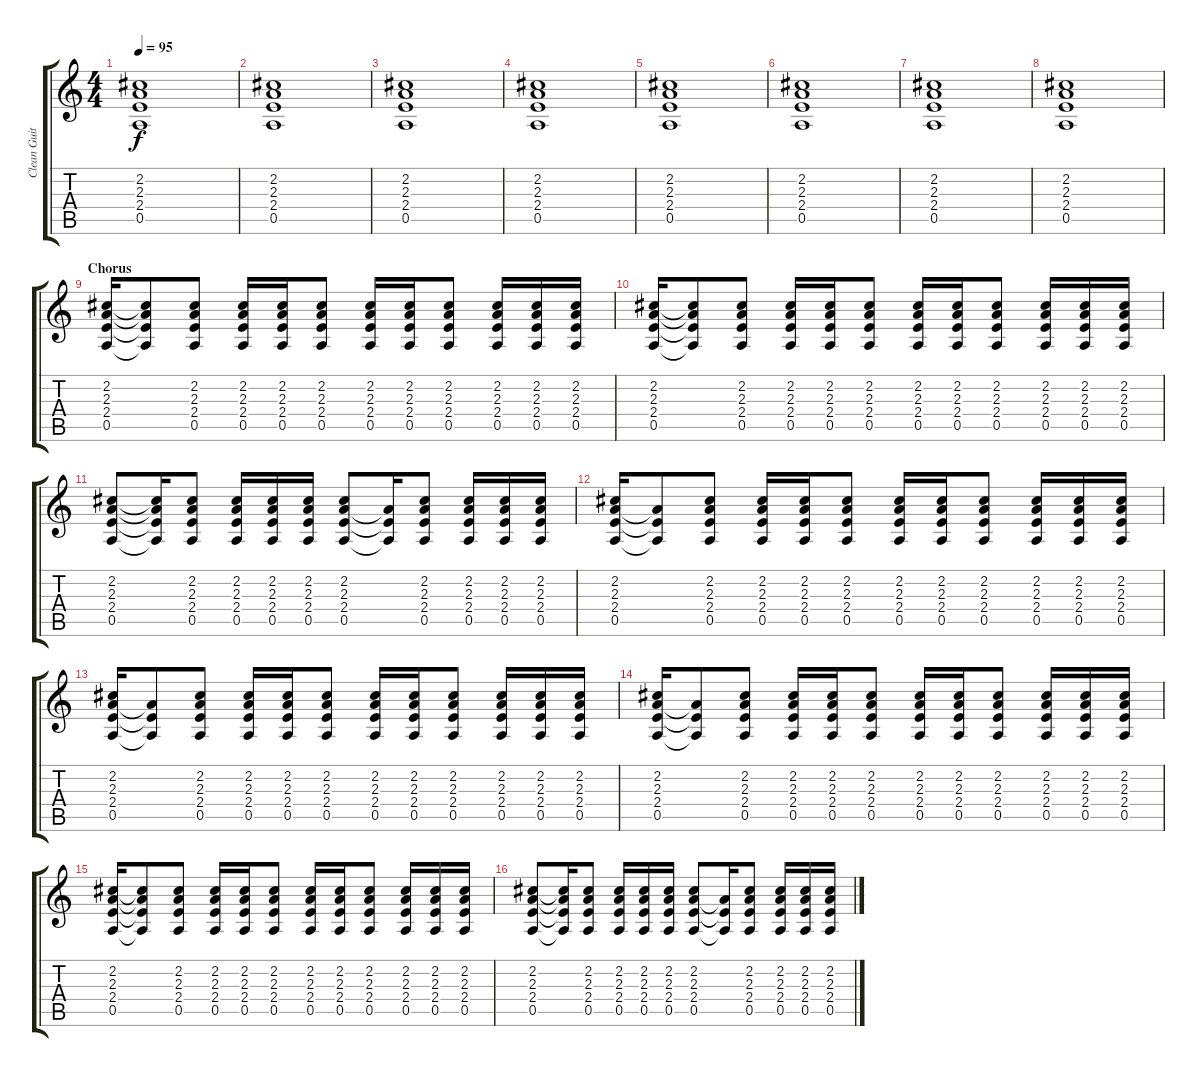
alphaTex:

\track ("Clean Guitar" "Clean Guit") {instrument electricguitarclean}
\staff {score tabs}
\tuning (E4 B3 G3 D3 A2 E2) {hide}
\ts (4 4)
\tempo 95
\clef g2
\ks c
(2.2 2.3 2.4 0.5).1{dy f} |
(2.2 2.3 2.4 0.5).1 |
(2.2 2.3 2.4 0.5).1 |
(2.2 2.3 2.4 0.5).1 |
(2.2 2.3 2.4 0.5).1 |
(2.2 2.3 2.4 0.5).1 |
(2.2 2.3 2.4 0.5).1 |
(2.2 2.3 2.4 0.5).1 |
\section ("" "Chorus")
(2.2 2.3 2.4 0.5).16 (2.2{t} 2.3{t} 2.4{t} 0.5{t}).8 (2.2 2.3 2.4 0.5).8 (2.2 2.3 2.4 0.5).16 (2.2 2.3 2.4 0.5).16 (2.2 2.3 2.4 0.5).8 (2.2 2.3 2.4 0.5).16 (2.2 2.3 2.4 0.5).16 (2.2 2.3 2.4 0.5).8 (2.2 2.3 2.4 0.5).16 (2.2 2.3 2.4 0.5).16 (2.2 2.3 2.4 0.5).16 |
(2.2 2.3 2.4 0.5).16 (2.2{t} 2.3{t} 2.4{t} 0.5{t}).8 (2.2 2.3 2.4 0.5).8 (2.2 2.3 2.4 0.5).16 (2.2 2.3 2.4 0.5).16 (2.2 2.3 2.4 0.5).8 (2.2 2.3 2.4 0.5).16 (2.2 2.3 2.4 0.5).16 (2.2 2.3 2.4 0.5).8 (2.2 2.3 2.4 0.5).16 (2.2 2.3 2.4 0.5).16 (2.2 2.3 2.4 0.5).16 |
(2.2 2.3 2.4 0.5).8 (2.2{t} 2.3{t} 2.4{t} 0.5{t}).16 (2.2 2.3 2.4 0.5).8 (2.2 2.3 2.4 0.5).16 (2.2 2.3 2.4 0.5).16 (2.2 2.3 2.4 0.5).16 (2.2 2.3 2.4 0.5).8 (2.3{t} 2.4{t} 0.5{t}).16 (2.2 2.3 2.4 0.5).8 (2.2 2.3 2.4 0.5).16 (2.2 2.3 2.4 0.5).16 (2.2 2.3 2.4 0.5).16 |
(2.2 2.3 2.4 0.5).16 (2.3{t} 2.4{t} 0.5{t}).8 (2.2 2.3 2.4 0.5).8 (2.2 2.3 2.4 0.5).16 (2.2 2.3 2.4 0.5).16 (2.2 2.3 2.4 0.5).8 (2.2 2.3 2.4 0.5).16 (2.2 2.3 2.4 0.5).16 (2.2 2.3 2.4 0.5).8 (2.2 2.3 2.4 0.5).16 (2.2 2.3 2.4 0.5).16 (2.2 2.3 2.4 0.5).16 |
(2.2 2.3 2.4 0.5).16 (2.3{t} 2.4{t} 0.5{t}).8 (2.2 2.3 2.4 0.5).8 (2.2 2.3 2.4 0.5).16 (2.2 2.3 2.4 0.5).16 (2.2 2.3 2.4 0.5).8 (2.2 2.3 2.4 0.5).16 (2.2 2.3 2.4 0.5).16 (2.2 2.3 2.4 0.5).8 (2.2 2.3 2.4 0.5).16 (2.2 2.3 2.4 0.5).16 (2.2 2.3 2.4 0.5).16 |
(2.2 2.3 2.4 0.5).16 (2.3{t} 2.4{t} 0.5{t}).8 (2.2 2.3 2.4 0.5).8 (2.2 2.3 2.4 0.5).16 (2.2 2.3 2.4 0.5).16 (2.2 2.3 2.4 0.5).8 (2.2 2.3 2.4 0.5).16 (2.2 2.3 2.4 0.5).16 (2.2 2.3 2.4 0.5).8 (2.2 2.3 2.4 0.5).16 (2.2 2.3 2.4 0.5).16 (2.2 2.3 2.4 0.5).16 |
(2.2 2.3 2.4 0.5).16 (2.2{t} 2.3{t} 2.4{t} 0.5{t}).8 (2.2 2.3 2.4 0.5).8 (2.2 2.3 2.4 0.5).16 (2.2 2.3 2.4 0.5).16 (2.2 2.3 2.4 0.5).8 (2.2 2.3 2.4 0.5).16 (2.2 2.3 2.4 0.5).16 (2.2 2.3 2.4 0.5).8 (2.2 2.3 2.4 0.5).16 (2.2 2.3 2.4 0.5).16 (2.2 2.3 2.4 0.5).16 |
(2.2 2.3 2.4 0.5).8 (2.2{t} 2.3{t} 2.4{t} 0.5{t}).16 (2.2 2.3 2.4 0.5).8 (2.2 2.3 2.4 0.5).16 (2.2 2.3 2.4 0.5).16 (2.2 2.3 2.4 0.5).16 (2.2 2.3 2.4 0.5).8 (2.3{t} 2.4{t} 0.5{t}).16 (2.2 2.3 2.4 0.5).8 (2.2 2.3 2.4 0.5).16 (2.2 2.3 2.4 0.5).16 (2.2 2.3 2.4 0.5).16
